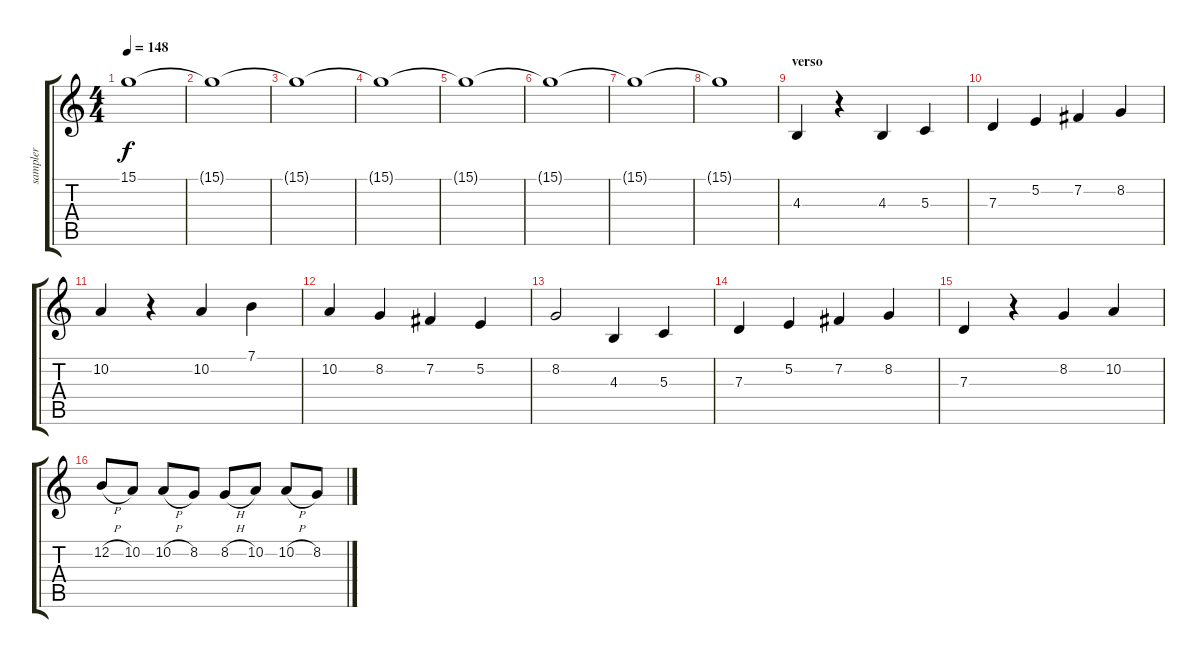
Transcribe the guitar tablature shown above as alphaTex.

\track ("sampler" "sampler") {instrument pad3polysynth}
\staff {score tabs}
\tuning (E4 B3 G3 D3 A2 E2) {hide}
\ts (4 4)
\tempo 148
\clef g2
\ks c
15.1.1{dy f volume 7 balance 8} |
15.1{t}.1{volume 8} |
15.1{t}.1 |
15.1{t}.1 |
15.1{t}.1 |
15.1{t}.1 |
15.1{t}.1 |
15.1{t}.1 |
\section ("" "verso")
4.3.4{volume 9 balance 2} r.4 4.3.4 5.3.4 |
7.3.4 5.2.4 7.2.4 8.2.4 |
10.2.4 r.4 10.2.4 7.1.4 |
10.2.4 8.2.4 7.2.4 5.2.4 |
8.2.2 4.3.4 5.3.4 |
7.3.4 5.2.4 7.2.4 8.2.4 |
7.3.4 r.4 8.2.4 10.2.4 |
12.2{h}.8 10.2.8 10.2{h}.8 8.2.8 8.2{h}.8 10.2.8 10.2{h}.8 8.2.8
